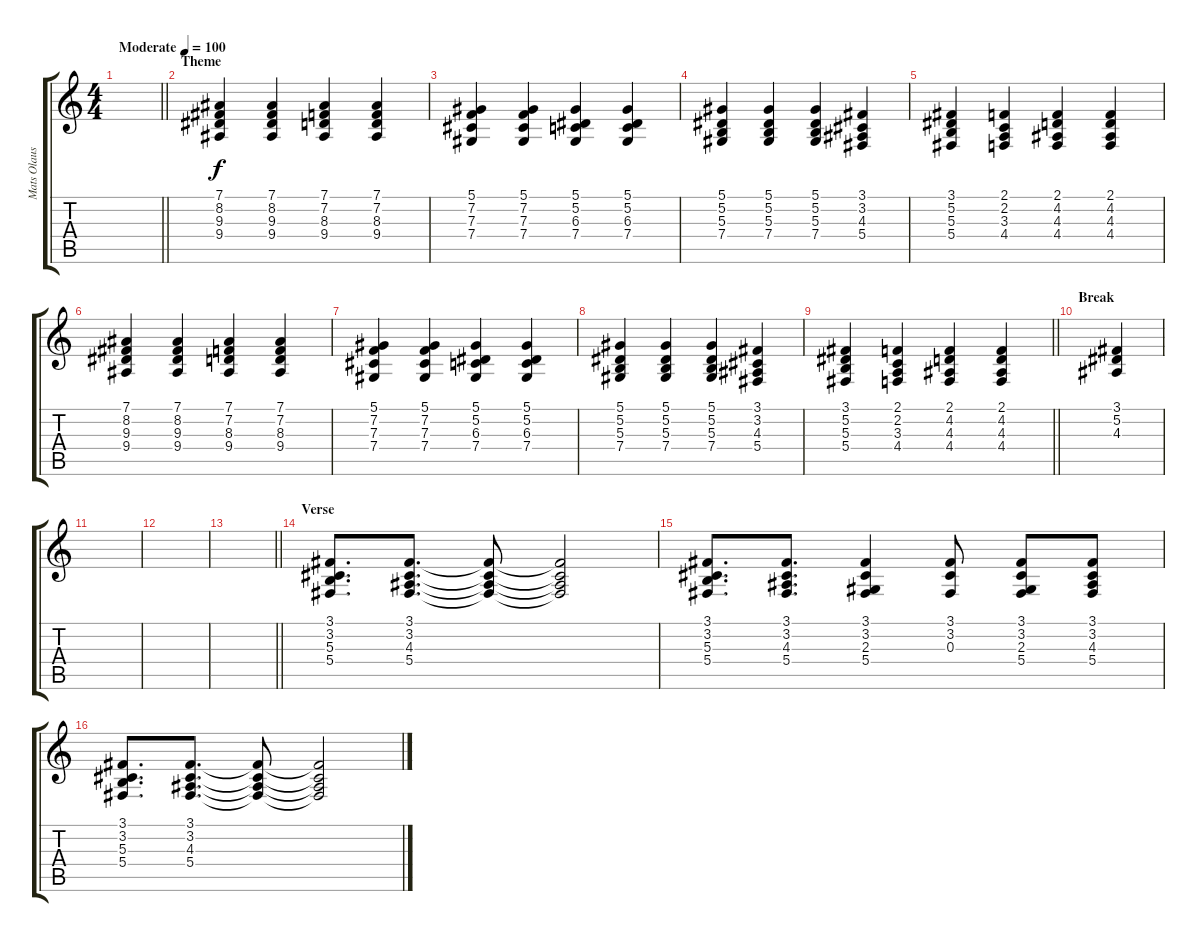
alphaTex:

\track ("Mats Olausson" "Mats Olaus") {instrument acousticgrandpiano}
\staff {score tabs}
\tuning (Eb4 Bb3 Gb3 Db3 Ab2 Eb2) {hide}
\ts (4 4)
\tempo (100 "Moderate")
\clef g2
\barLineRight lightlight
\ks c
|
\section ("" "Theme")
(7.1 8.2 9.3 9.4).4 (7.1 8.2 9.3 9.4).4 (7.1 7.2 8.3 9.4).4 (7.1 7.2 8.3 9.4).4 |
(5.1 7.2 7.3 7.4).4 (5.1 7.2 7.3 7.4).4 (5.1 5.2 6.3 7.4).4 (5.1 5.2 6.3 7.4).4 |
(5.1 5.2 5.3 7.4).4 (5.1 5.2 5.3 7.4).4 (5.1 5.2 5.3 7.4).4 (3.1 3.2 4.3 5.4).4 |
(3.1 5.2 5.3 5.4).4 (2.1 2.2 3.3 4.4).4 (2.1 4.2 4.3 4.4).4 (2.1 4.2 4.3 4.4).4 |
(7.1 8.2 9.3 9.4).4 (7.1 8.2 9.3 9.4).4 (7.1 7.2 8.3 9.4).4 (7.1 7.2 8.3 9.4).4 |
(5.1 7.2 7.3 7.4).4 (5.1 7.2 7.3 7.4).4 (5.1 5.2 6.3 7.4).4 (5.1 5.2 6.3 7.4).4 |
(5.1 5.2 5.3 7.4).4 (5.1 5.2 5.3 7.4).4 (5.1 5.2 5.3 7.4).4 (3.1 3.2 4.3 5.4).4 |
\barLineRight lightlight
(3.1 5.2 5.3 5.4).4 (2.1 2.2 3.3 4.4).4 (2.1 4.2 4.3 4.4).4 (2.1 4.2 4.3 4.4).4 |
\section ("" "Break")
(3.1 5.2 4.3).4 |
|
|
\barLineRight lightlight
|
\section ("" "Verse")
(3.1 3.2 5.3 5.4).8{d} (3.1 3.2 4.3 5.4).8{d} (3.1{t} 3.2{t} 4.3{t} 5.4{t}).8 (3.1{t} 3.2{t} 4.3{t} 5.4{t}).2 |
(3.1 3.2 5.3 5.4).8{d} (3.1 3.2 4.3 5.4).8{d} (3.1 3.2 2.3 5.4).4 (3.1 3.2 0.3).8 (3.1 3.2 2.3 5.4).8 (3.1 3.2 4.3 5.4).8 |
(3.1 3.2 5.3 5.4).8{d} (3.1 3.2 4.3 5.4).8{d} (3.1{t} 3.2{t} 4.3{t} 5.4{t}).8 (3.1{t} 3.2{t} 4.3{t} 5.4{t}).2
